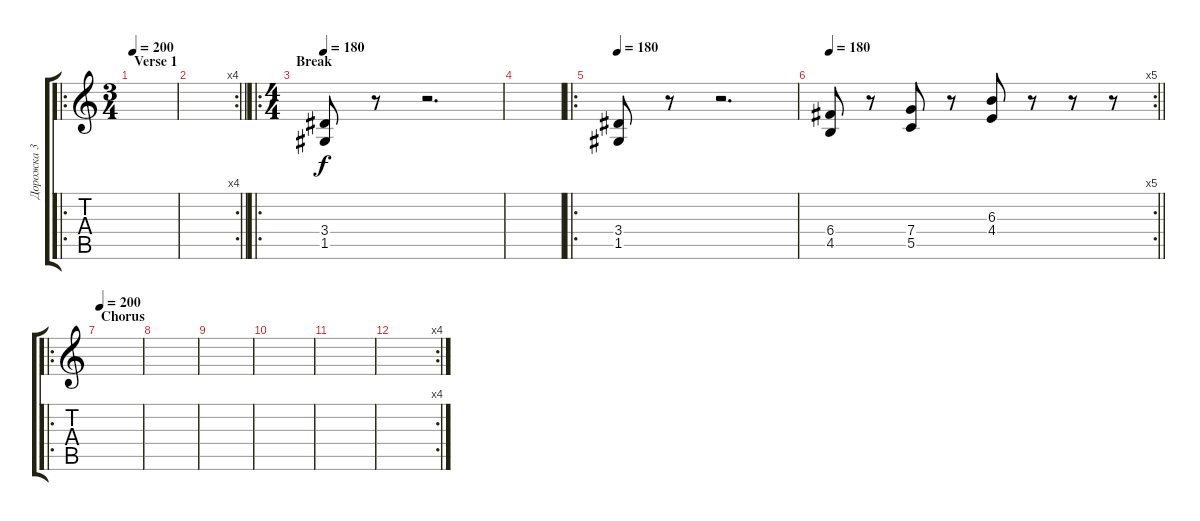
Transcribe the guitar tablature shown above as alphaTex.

\track ("Дорожка 3" "Дорожка 3") {instrument distortionguitar}
\staff {score tabs}
\tuning (D4 A3 F3 C3 G2 D2) {hide}
\ro
\ts (3 4)
\section ("" "Verse 1")
\tempo 200
\clef g2
\ks c
|
\rc 4
\barLineRight lightlight
|
\ro
\ts (4 4)
\section ("" "Break")
\tempo 180
(3.4 1.5).8 r.8 r.2{d} |
|
\ro
\tempo 180
(3.4 1.5).8 r.8 r.2{d} |
\rc 5
\tempo 180
\barLineRight lightlight
(6.4 4.5).8 r.8 (7.4 5.5).8 r.8 (6.3 4.4).8 r.8 r.8 r.8 |
\ro
\section ("" "Chorus")
\tempo 200
|
|
|
|
|
\rc 4
